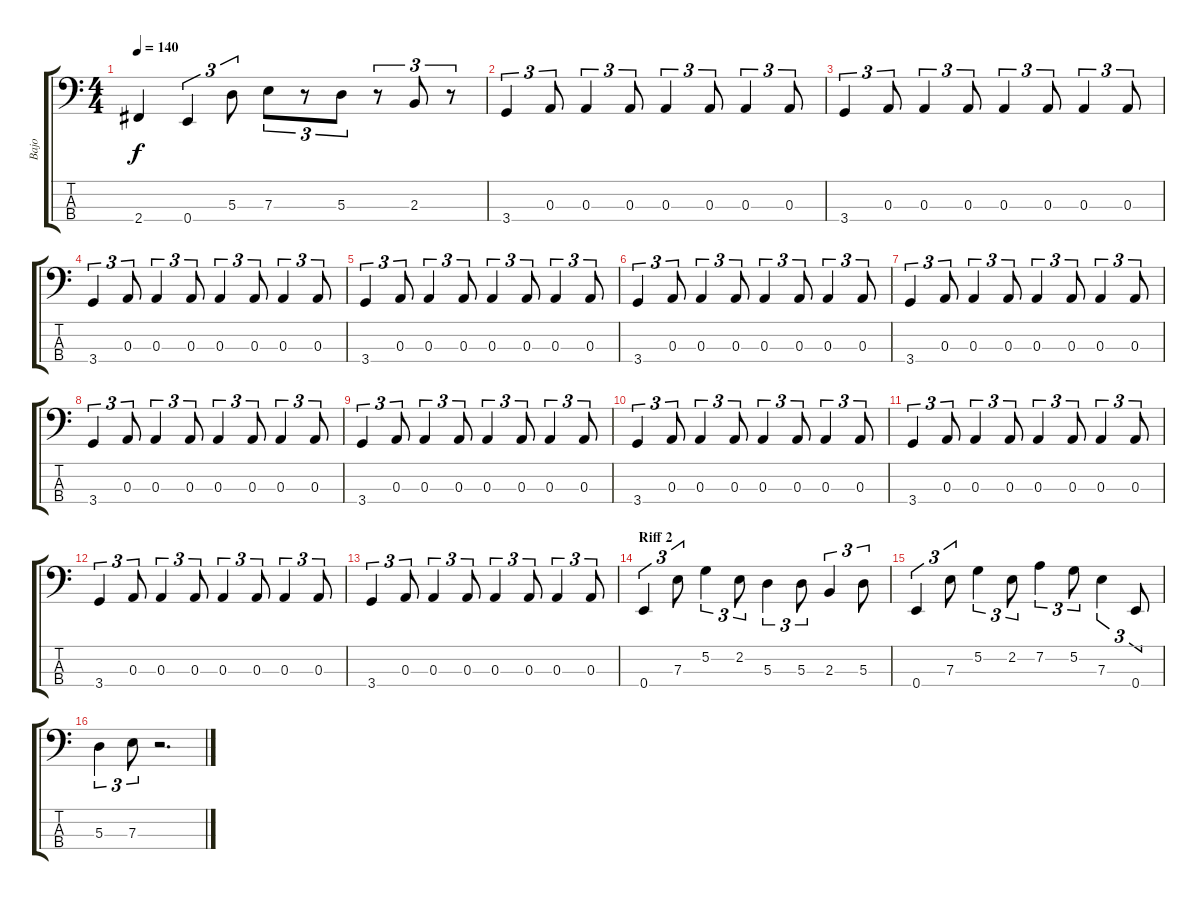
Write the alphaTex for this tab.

\track ("Bajo" "Bajo") {instrument electricbasspick}
\staff {score tabs}
\tuning (G2 D2 A1 E1) {hide}
\ts (4 4)
\tempo 140
\clef f4
\ks c
2.4.4{dy f} 0.4.4{tu (3 2)} 5.3.8{tu (3 2)} 7.3.8{tu (3 2)} r.8{tu (3 2)} 5.3.8{tu (3 2)} r.8{tu (3 2)} 2.3.8{tu (3 2)} r.8{tu (3 2)} |
3.4.4{tu (3 2)} 0.3.8{tu (3 2)} 0.3.4{tu (3 2)} 0.3.8{tu (3 2)} 0.3.4{tu (3 2)} 0.3.8{tu (3 2)} 0.3.4{tu (3 2)} 0.3.8{tu (3 2)} |
3.4.4{tu (3 2)} 0.3.8{tu (3 2)} 0.3.4{tu (3 2)} 0.3.8{tu (3 2)} 0.3.4{tu (3 2)} 0.3.8{tu (3 2)} 0.3.4{tu (3 2)} 0.3.8{tu (3 2)} |
3.4.4{tu (3 2)} 0.3.8{tu (3 2)} 0.3.4{tu (3 2)} 0.3.8{tu (3 2)} 0.3.4{tu (3 2)} 0.3.8{tu (3 2)} 0.3.4{tu (3 2)} 0.3.8{tu (3 2)} |
3.4.4{tu (3 2)} 0.3.8{tu (3 2)} 0.3.4{tu (3 2)} 0.3.8{tu (3 2)} 0.3.4{tu (3 2)} 0.3.8{tu (3 2)} 0.3.4{tu (3 2)} 0.3.8{tu (3 2)} |
3.4.4{tu (3 2)} 0.3.8{tu (3 2)} 0.3.4{tu (3 2)} 0.3.8{tu (3 2)} 0.3.4{tu (3 2)} 0.3.8{tu (3 2)} 0.3.4{tu (3 2)} 0.3.8{tu (3 2)} |
3.4.4{tu (3 2)} 0.3.8{tu (3 2)} 0.3.4{tu (3 2)} 0.3.8{tu (3 2)} 0.3.4{tu (3 2)} 0.3.8{tu (3 2)} 0.3.4{tu (3 2)} 0.3.8{tu (3 2)} |
3.4.4{tu (3 2)} 0.3.8{tu (3 2)} 0.3.4{tu (3 2)} 0.3.8{tu (3 2)} 0.3.4{tu (3 2)} 0.3.8{tu (3 2)} 0.3.4{tu (3 2)} 0.3.8{tu (3 2)} |
3.4.4{tu (3 2)} 0.3.8{tu (3 2)} 0.3.4{tu (3 2)} 0.3.8{tu (3 2)} 0.3.4{tu (3 2)} 0.3.8{tu (3 2)} 0.3.4{tu (3 2)} 0.3.8{tu (3 2)} |
3.4.4{tu (3 2)} 0.3.8{tu (3 2)} 0.3.4{tu (3 2)} 0.3.8{tu (3 2)} 0.3.4{tu (3 2)} 0.3.8{tu (3 2)} 0.3.4{tu (3 2)} 0.3.8{tu (3 2)} |
3.4.4{tu (3 2)} 0.3.8{tu (3 2)} 0.3.4{tu (3 2)} 0.3.8{tu (3 2)} 0.3.4{tu (3 2)} 0.3.8{tu (3 2)} 0.3.4{tu (3 2)} 0.3.8{tu (3 2)} |
3.4.4{tu (3 2)} 0.3.8{tu (3 2)} 0.3.4{tu (3 2)} 0.3.8{tu (3 2)} 0.3.4{tu (3 2)} 0.3.8{tu (3 2)} 0.3.4{tu (3 2)} 0.3.8{tu (3 2)} |
3.4.4{tu (3 2)} 0.3.8{tu (3 2)} 0.3.4{tu (3 2)} 0.3.8{tu (3 2)} 0.3.4{tu (3 2)} 0.3.8{tu (3 2)} 0.3.4{tu (3 2)} 0.3.8{tu (3 2)} |
\section ("" "Riff 2")
0.4.4{tu (3 2)} 7.3.8{tu (3 2)} 5.2.4{tu (3 2)} 2.2.8{tu (3 2)} 5.3.4{tu (3 2)} 5.3.8{tu (3 2)} 2.3.4{tu (3 2)} 5.3.8{tu (3 2)} |
0.4.4{tu (3 2)} 7.3.8{tu (3 2)} 5.2.4{tu (3 2)} 2.2.8{tu (3 2)} 7.2.4{tu (3 2)} 5.2.8{tu (3 2)} 7.3.4{tu (3 2)} 0.4.8{tu (3 2)} |
5.3.4{tu (3 2)} 7.3.8{tu (3 2)} r.2{d}
